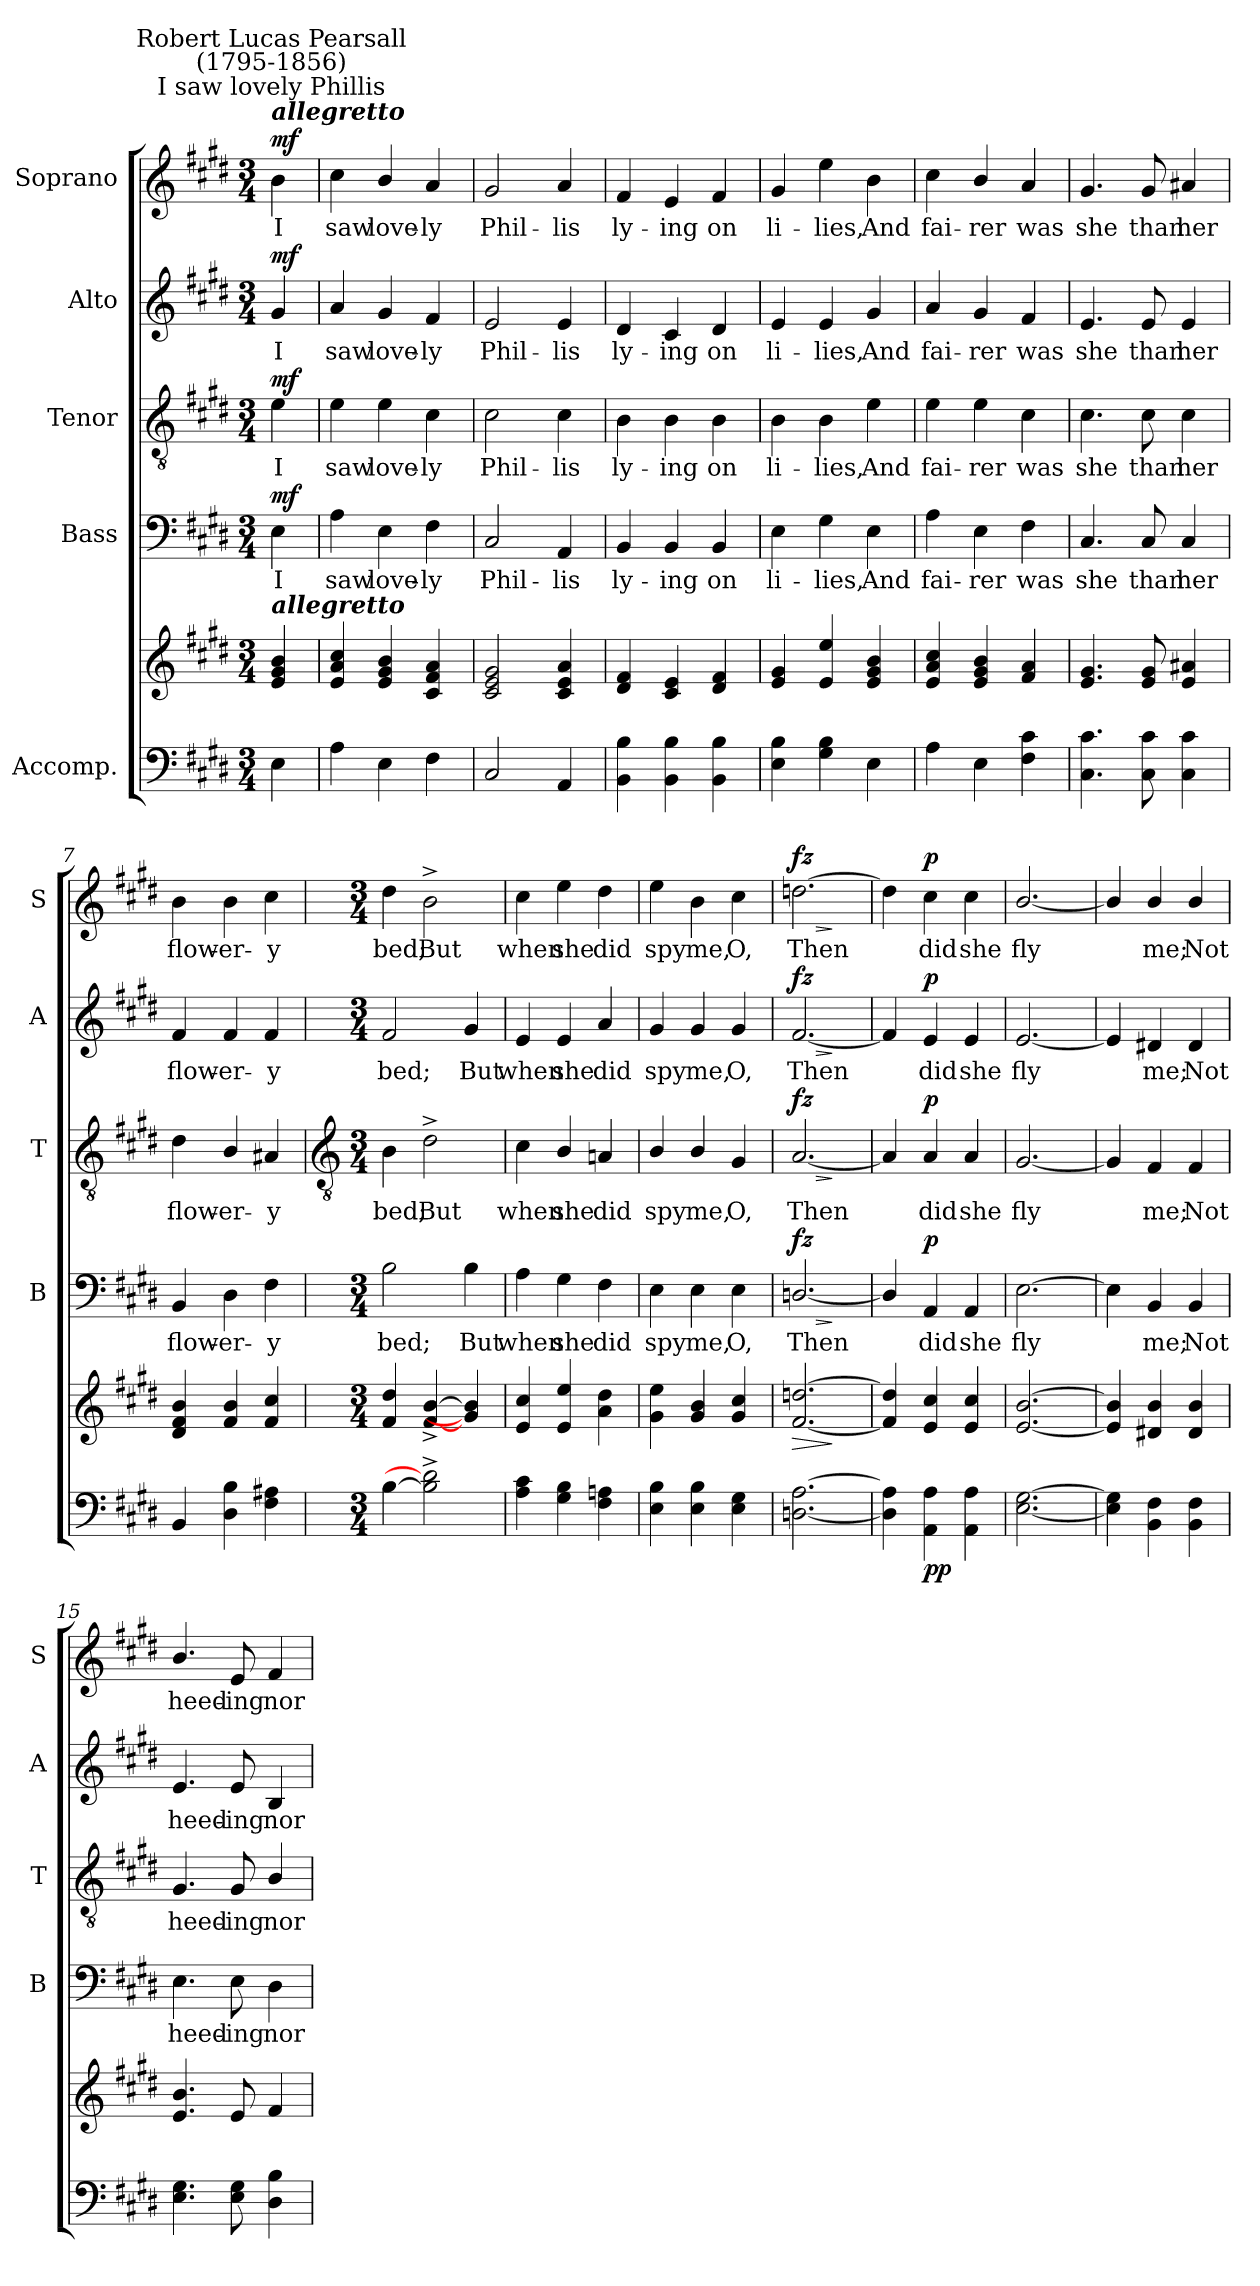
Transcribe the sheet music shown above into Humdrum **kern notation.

**kern	**kern	**dynam	**kern	**text	**dynam	**kern	**text	**dynam	**kern	**text	**dynam	**kern	**text	**dynam
*part5	*part5	*part5	*part4	*part4	*part4	*part3	*part3	*part3	*part2	*part2	*part2	*part1	*part1	*part1
*staff6	*staff5	*staff5/6	*staff4	*staff4	*staff4	*staff3	*staff3	*staff3	*staff2	*staff2	*staff2	*staff1	*staff1	*staff1
*I"Accomp.	*	*	*I"Bass	*	*	*I"Tenor	*	*	*I"Alto	*	*	*I"Soprano	*	*
*	*	*	*I'B	*	*	*I'T	*	*	*I'A	*	*	*I'S	*	*
*clefF4	*clefG2	*	*clefF4	*	*	*clefGv2	*	*	*clefG2	*	*	*clefG2	*	*
*k[f#c#g#d#]	*k[f#c#g#d#]	*	*k[f#c#g#d#]	*	*	*k[f#c#g#d#]	*	*	*k[f#c#g#d#]	*	*	*k[f#c#g#d#]	*	*
*E:	*E:	*	*E:	*	*	*E:	*	*	*E:	*	*	*E:	*	*
*M3/4	*M3/4	*	*M3/4	*	*	*M3/4	*	*	*M3/4	*	*	*M3/4	*	*
=	=	=	=	=	=	=	=	=	=	=	=	=	=	=
!	!	!	!	!	!	!	!	!	!	!	!	!LO:TX:a:Bi:t=allegretto	!	!
!	!	!	!	!	!	!	!	!	!	!	!	!LO:TX:a:cj:t=I saw lovely Phillis	!	!
!	!	!	!	!	!	!	!	!	!	!	!	!LO:TX:a:cj:t=Robert Lucas Pearsall\n(1795-1856)	!	!
!	!LO:TX:a:Bi:t=allegretto	!	!	!	!	!	!	!	!	!	!	!	!	!
!	!	!LO:DY:b=2	!	!LO:LY:b	!	!	!LO:LY:b	!	!	!LO:LY:b	!	!	!LO:LY:b	!
!	!	!LO:DY:n=1:b	!	!	!LO:DY:b	!	!	!LO:DY:b	!	!	!LO:DY:b	!	!	!LO:DY:b
4E	4e 4g# 4b	mf mf	4E	I	mf	4e	I	mf	4g#	I	mf	4b	I	mf
=1	=1	=1	=1	=1	=1	=1	=1	=1	=1	=1	=1	=1	=1	=1
!	!	!	!	!LO:LY:b	!	!	!LO:LY:b	!	!	!LO:LY:b	!	!	!LO:LY:b	!
4A	4e 4a 4cc#	.	4A	saw	.	4e	saw	.	4a	saw	.	4cc#	saw	.
!	!	!	!	!LO:LY:b	!	!	!LO:LY:b	!	!	!LO:LY:b	!	!	!LO:LY:b	!
4E	4e/ 4g#/ 4b/	.	4E	love-	.	4e	love-	.	4g#	love-	.	4b/	love-	.
!	!	!	!	!LO:LY:b	!	!	!LO:LY:b	!	!	!LO:LY:b	!	!	!LO:LY:b	!
4F#	4c# 4f# 4a	.	4F#	-ly	.	4c#	-ly	.	4f#	-ly	.	4a	-ly	.
=2	=2	=2	=2	=2	=2	=2	=2	=2	=2	=2	=2	=2	=2	=2
!	!	!	!	!LO:LY:b	!	!	!LO:LY:b	!	!	!LO:LY:b	!	!	!LO:LY:b	!
2C#	2c# 2e 2g#	.	2C#	Phil-	.	2c#	Phil-	.	2e	Phil-	.	2g#	Phil-	.
!	!	!	!	!LO:LY:b	!	!	!LO:LY:b	!	!	!LO:LY:b	!	!	!LO:LY:b	!
4AA	4c# 4e 4a	.	4AA	-lis	.	4c#	-lis	.	4e	-lis	.	4a	-lis	.
=3	=3	=3	=3	=3	=3	=3	=3	=3	=3	=3	=3	=3	=3	=3
!	!	!	!	!LO:LY:b	!	!	!LO:LY:b	!	!	!LO:LY:b	!	!	!LO:LY:b	!
4BB 4B	4d# 4f#	.	4BB	ly-	.	4B	ly-	.	4d#	ly-	.	4f#	ly-	.
!	!	!	!	!LO:LY:b	!	!	!LO:LY:b	!	!	!LO:LY:b	!	!	!LO:LY:b	!
4BB 4B	4c# 4e	.	4BB	-ing	.	4B	-ing	.	4c#	-ing	.	4e	-ing	.
!	!	!	!	!LO:LY:b	!	!	!LO:LY:b	!	!	!LO:LY:b	!	!	!LO:LY:b	!
4BB 4B	4d# 4f#	.	4BB	on	.	4B	on	.	4d#	on	.	4f#	on	.
=4	=4	=4	=4	=4	=4	=4	=4	=4	=4	=4	=4	=4	=4	=4
!	!	!	!	!LO:LY:b	!	!	!LO:LY:b	!	!	!LO:LY:b	!	!	!LO:LY:b	!
4E 4B	4e 4g#	.	4E	li-	.	4B	li-	.	4e	li-	.	4g#	li-	.
!	!	!	!	!LO:LY:b	!	!	!LO:LY:b	!	!	!LO:LY:b	!	!	!LO:LY:b	!
4G# 4B	4e 4ee	.	4G#	-lies,	.	4B	-lies,	.	4e	-lies,	.	4ee	-lies,	.
!	!	!	!	!LO:LY:b	!	!	!LO:LY:b	!	!	!LO:LY:b	!	!	!LO:LY:b	!
4E	4e 4g# 4b	.	4E	And	.	4e	And	.	4g#	And	.	4b	And	.
=5	=5	=5	=5	=5	=5	=5	=5	=5	=5	=5	=5	=5	=5	=5
!	!	!	!	!LO:LY:b	!	!	!LO:LY:b	!	!	!LO:LY:b	!	!	!LO:LY:b	!
4A	4e 4a 4cc#	.	4A	fai-	.	4e	fai-	.	4a	fai-	.	4cc#	fai-	.
!	!	!	!	!LO:LY:b	!	!	!LO:LY:b	!	!	!LO:LY:b	!	!	!LO:LY:b	!
4E	4e/ 4g#/ 4b/	.	4E	-rer	.	4e	-rer	.	4g#	-rer	.	4b/	-rer	.
!	!	!	!	!LO:LY:b	!	!	!LO:LY:b	!	!	!LO:LY:b	!	!	!LO:LY:b	!
4F# 4c#	4f# 4a	.	4F#	was	.	4c#	was	.	4f#	was	.	4a	was	.
=6	=6	=6	=6	=6	=6	=6	=6	=6	=6	=6	=6	=6	=6	=6
!	!	!	!	!LO:LY:b	!	!	!LO:LY:b	!	!	!LO:LY:b	!	!	!LO:LY:b	!
4.C# 4.c#	4.e 4.g#	.	4.C#	she	.	4.c#	she	.	4.e	she	.	4.g#	she	.
!	!	!	!	!LO:LY:b	!	!	!LO:LY:b	!	!	!LO:LY:b	!	!	!LO:LY:b	!
8C# 8c#	8e 8g#	.	8C#	than	.	8c#	than	.	8e	than	.	8g#	than	.
!	!	!	!	!LO:LY:b	!	!	!LO:LY:b	!	!	!LO:LY:b	!	!	!LO:LY:b	!
4C# 4c#	4e 4a#X	.	4C#	her	.	4c#	her	.	4e	her	.	4a#X	her	.
=7	=7	=7	=7	=7	=7	=7	=7	=7	=7	=7	=7	=7	=7	=7
!	!	!	!	!LO:LY:b	!	!	!LO:LY:b	!	!	!LO:LY:b	!	!	!LO:LY:b	!
4BB	4d# 4f# 4b	.	4BB	flow-	.	4d#	flow-	.	4f#	flow-	.	4b	flow-	.
!	!	!	!	!LO:LY:b	!	!	!LO:LY:b	!	!	!LO:LY:b	!	!	!LO:LY:b	!
4D# 4B	4f# 4b	.	4D#	-er-	.	4B/	-er-	.	4f#	-er-	.	4b	-er-	.
!	!	!	!	!LO:LY:b	!	!	!LO:LY:b	!	!	!LO:LY:b	!	!	!LO:LY:b	!
4F# 4A#X	4f# 4cc#	.	4F#	-y	.	4A#X	-y	.	4f#	-y	.	4cc#	-y	.
!!LO:LB:g=z
=8	=8	=8	=8	=8	=8	=8	=8	=8	=8	=8	=8	=8	=8	=8
*	*	*	*	*	*	*clefGv2	*	*	*	*	*	*	*	*
*M3/4	*M3/4	*	*M3/4	*	*	*M3/4	*	*	*M3/4	*	*	*M3/4	*	*
!	!	!	!	!LO:LY:b	!	!	!LO:LY:b	!	!	!LO:LY:b	!	!	!LO:LY:b	!
[4B	4f# 4dd#	.	2B	bed;	.	4B	bed;	.	2f#	bed;	.	4dd#	bed;	.
!	!	!	!	!	!	!	!LO:LY:b	!	!	!	!	!	!LO:LY:b	!
2B]^ 2d#]^	[4f#^ [4b^	.	.	.	.	2d#^	But	.	.	.	.	2b^	But	.
!	!	!	!	!LO:LY:b	!	!	!	!	!	!LO:LY:b	!	!	!	!
.	4g#] 4b]	.	4B	But	.	.	.	.	4g#	But	.	.	.	.
=9	=9	=9	=9	=9	=9	=9	=9	=9	=9	=9	=9	=9	=9	=9
!	!	!	!	!LO:LY:b	!	!	!LO:LY:b	!	!	!LO:LY:b	!	!	!LO:LY:b	!
4A 4c#	4e 4cc#	.	4A	when	.	4c#	when	.	4e	when	.	4cc#	when	.
!	!	!	!	!LO:LY:b	!	!	!LO:LY:b	!	!	!LO:LY:b	!	!	!LO:LY:b	!
4G# 4B	4e 4ee	.	4G#	she	.	4B/	she	.	4e	she	.	4ee	she	.
!	!	!	!	!LO:LY:b	!	!	!LO:LY:b	!	!	!LO:LY:b	!	!	!LO:LY:b	!
4F# 4An	4a 4dd#	.	4F#	did	.	4An	did	.	4a	did	.	4dd#	did	.
=10	=10	=10	=10	=10	=10	=10	=10	=10	=10	=10	=10	=10	=10	=10
!	!	!	!	!LO:LY:b	!	!	!LO:LY:b	!	!	!LO:LY:b	!	!	!LO:LY:b	!
4E 4B	4g# 4ee	.	4E	spy	.	4B/	spy	.	4g#	spy	.	4ee	spy	.
!	!	!	!	!LO:LY:b	!	!	!LO:LY:b	!	!	!LO:LY:b	!	!	!LO:LY:b	!
4E 4B	4g# 4b	.	4E	me,	.	4B/	me,	.	4g#	me,	.	4b	me,	.
!	!	!	!	!LO:LY:b	!	!	!LO:LY:b	!	!	!LO:LY:b	!	!	!LO:LY:b	!
4E 4G#	4g# 4cc#	.	4E	O,	.	4G#	O,	.	4g#	O,	.	4cc#	O,	.
=11	=11	=11	=11	=11	=11	=11	=11	=11	=11	=11	=11	=11	=11	=11
!	!	!LO:HP:b	!	!LO:LY:b	!LO:HP:b	!	!LO:LY:b	!LO:HP:b	!	!LO:LY:b	!LO:HP:b	!	!LO:LY:b	!LO:HP:b
!	!	!LO:DY:n=1:b=2	!	!	!	!	!	!	!	!	!	!	!	!
!	!	!LO:DY:n=2:b	!	!	!LO:DY:n=1:b	!	!	!LO:DY:n=1:b	!	!	!LO:DY:n=1:b	!	!	!LO:DY:n=1:b
[2.Dn\ [2.A\	[2.f# [2.ddn	> fz fz	[2.Dn/	Then	> fz	[2.A	Then	> fz	[2.f#	Then	> fz	[2.ddn	Then	> fz
.	.	]	.	.	]	.	.	]	.	.	]	.	.	]
=12	=12	=12	=12	=12	=12	=12	=12	=12	=12	=12	=12	=12	=12	=12
4D\] 4A\]	4f#] 4dd]	.	4D/]	.	.	4A]	.	.	4f#]	.	.	4dd]	.	.
!	!	!LO:DY:b=2	!	!LO:LY:b	!	!	!LO:LY:b	!	!	!LO:LY:b	!	!	!LO:LY:b	!
!	!	!LO:DY:n=1:b	!	!	!LO:DY:b	!	!	!LO:DY:b	!	!	!LO:DY:b	!	!	!LO:DY:b
4AA 4A	4e 4cc#	p p	4AA	did	p	4A	did	p	4e	did	p	4cc#	did	p
!	!	!	!	!LO:LY:b	!	!	!LO:LY:b	!	!	!LO:LY:b	!	!	!LO:LY:b	!
4AA 4A	4e 4cc#	.	4AA	she	.	4A	she	.	4e	she	.	4cc#	she	.
=13	=13	=13	=13	=13	=13	=13	=13	=13	=13	=13	=13	=13	=13	=13
!	!	!	!	!LO:LY:b	!	!	!LO:LY:b	!	!	!LO:LY:b	!	!	!LO:LY:b	!
[2.E [2.G#	[2.e/ [2.b/	.	[2.E	fly	.	[2.G#	fly	.	[2.e	fly	.	[2.b/	fly	.
=14	=14	=14	=14	=14	=14	=14	=14	=14	=14	=14	=14	=14	=14	=14
4E] 4G#]	4e/] 4b/]	.	4E]	.	.	4G#]	.	.	4e]	.	.	4b/]	.	.
!	!	!	!	!LO:LY:b	!	!	!LO:LY:b	!	!	!LO:LY:b	!	!	!LO:LY:b	!
4BB 4F#	4d#X/ 4b/	.	4BB	me;	.	4F#	me;	.	4d#X	me;	.	4b/	me;	.
!	!	!	!	!LO:LY:b	!	!	!LO:LY:b	!	!	!LO:LY:b	!	!	!LO:LY:b	!
4BB 4F#	4d#/ 4b/	.	4BB	Not	.	4F#	Not	.	4d#	Not	.	4b/	Not	.
=15	=15	=15	=15	=15	=15	=15	=15	=15	=15	=15	=15	=15	=15	=15
!	!	!	!	!LO:LY:b	!	!	!LO:LY:b	!	!	!LO:LY:b	!	!	!LO:LY:b	!
4.E 4.G#	4.e/ 4.b/	.	4.E	heed-	.	4.G#	heed-	.	4.e	heed-	.	4.b/	heed-	.
!	!	!	!	!LO:LY:b	!	!	!LO:LY:b	!	!	!LO:LY:b	!	!	!LO:LY:b	!
8E 8G#	8e	.	8E	-ing	.	8G#	-ing	.	8e	-ing	.	8e	-ing	.
!	!	!	!	!LO:LY:b	!	!	!LO:LY:b	!	!	!LO:LY:b	!	!	!LO:LY:b	!
4D# 4B	4f#	.	4D#	nor	.	4B/	nor	.	4B	nor	.	4f#	nor	.
=	=	=	=	=	=	=	=	=	=	=	=	=	=	=
*-	*-	*-	*-	*-	*-	*-	*-	*-	*-	*-	*-	*-	*-	*-
